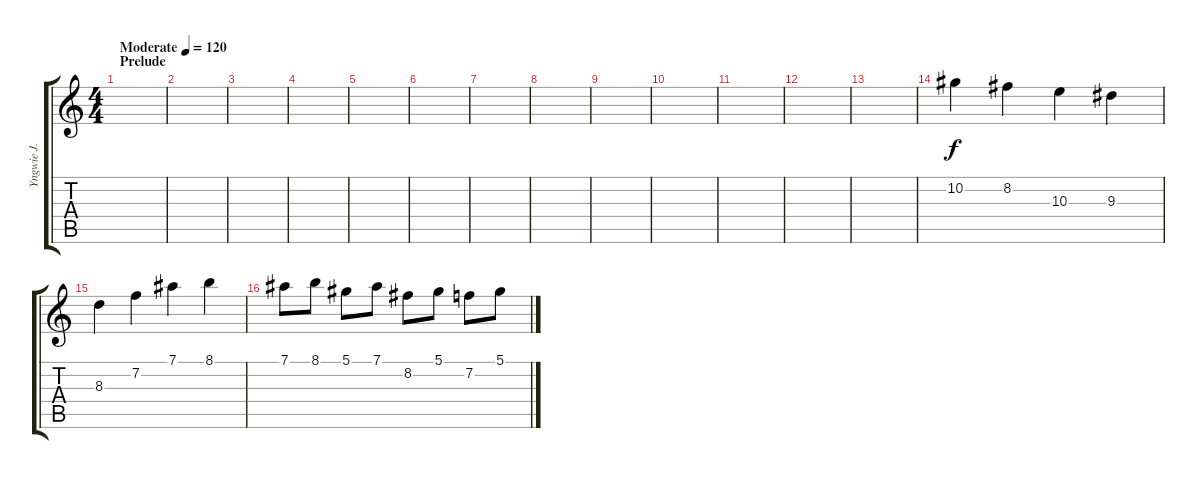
\track ("Yngwie J. Malmsteen" "Yngwie J. ") {instrument distortionguitar}
\staff {score tabs}
\tuning (Eb4 Bb3 Gb3 Db3 Ab2 Eb2) {hide}
\ts (4 4)
\section ("" "Prelude")
\tempo (120 "Moderate")
\clef g2
\ks c
|
|
|
|
|
|
|
|
|
|
|
|
|
10.2.4 8.2.4 10.3.4 9.3.4 |
8.3.4 7.2.4 7.1.4 8.1.4 |
7.1.8 8.1.8 5.1.8 7.1.8 8.2.8 5.1.8 7.2.8 5.1.8
